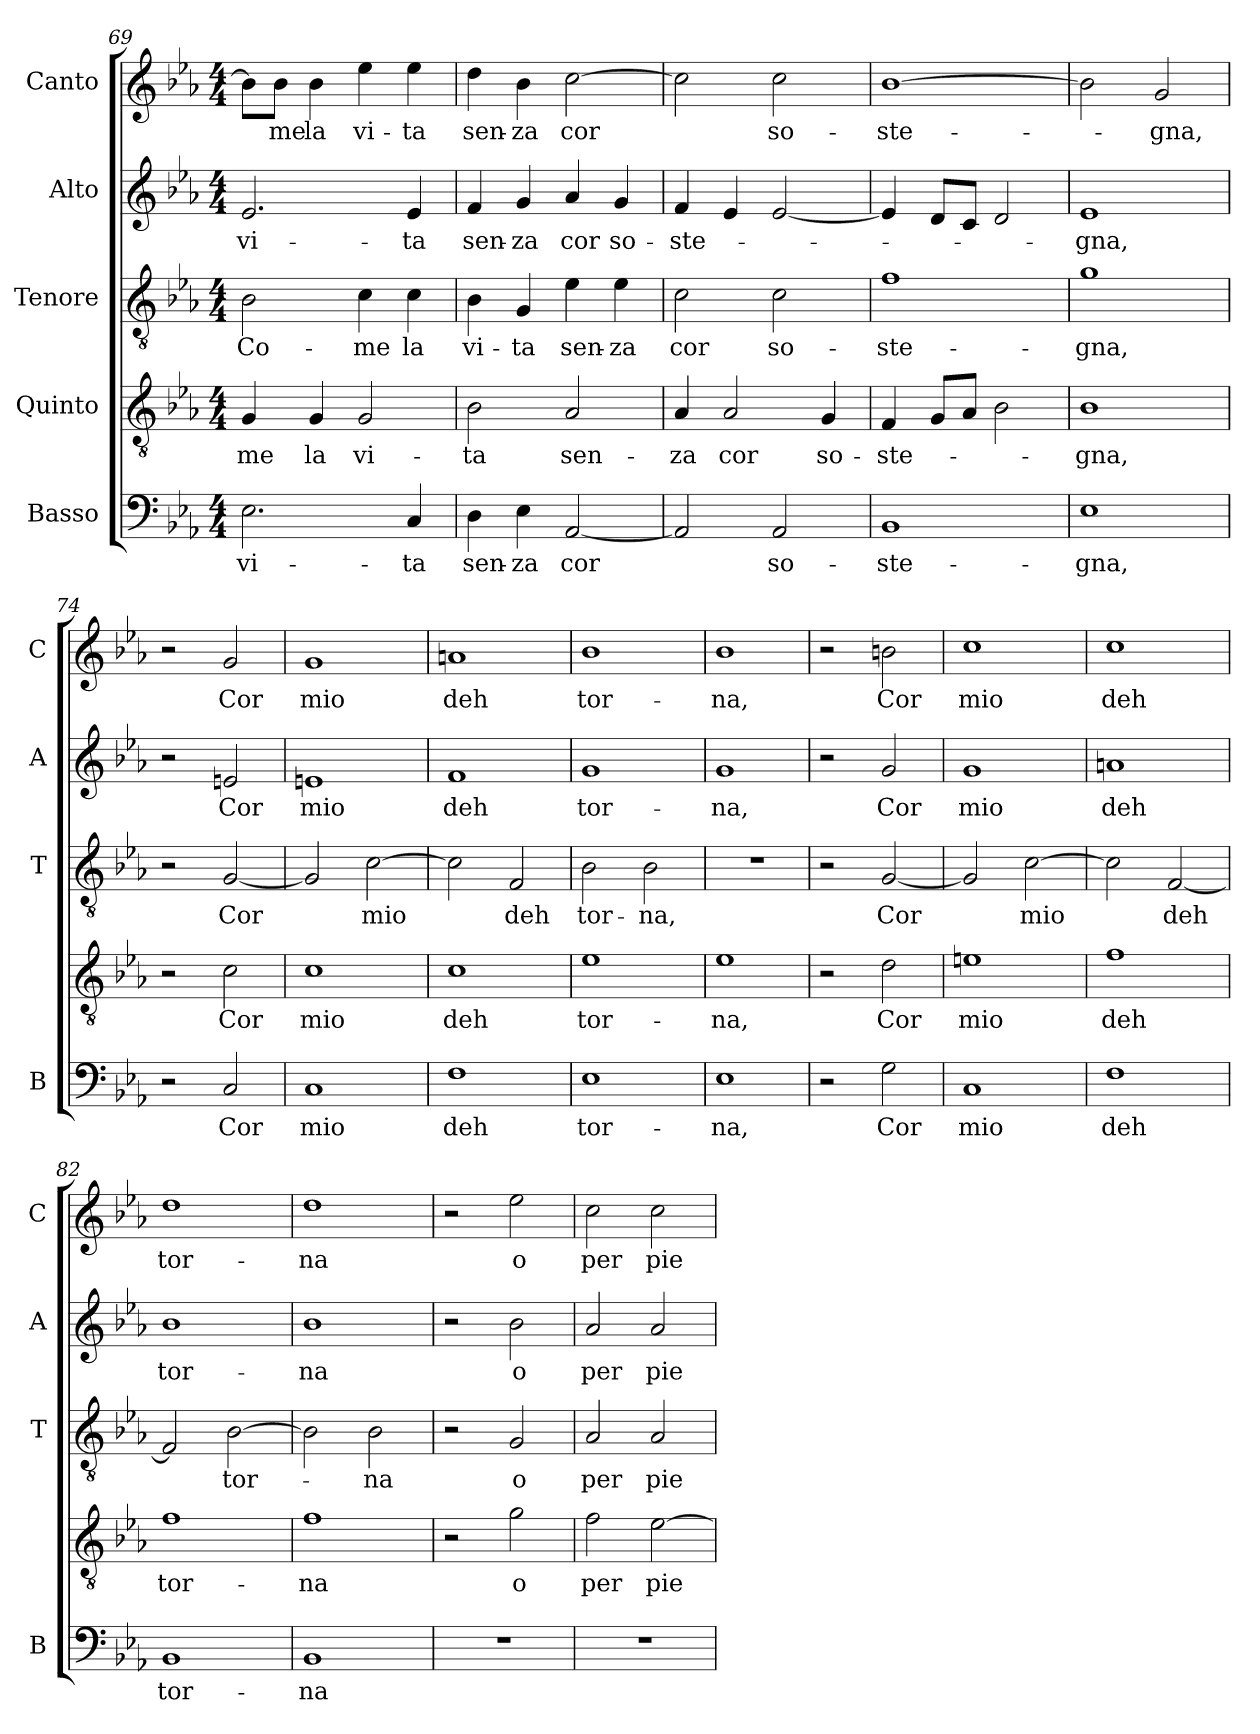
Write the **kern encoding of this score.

**kern	**text	**kern	**text	**kern	**text	**kern	**text	**kern	**text
*part5	*part5	*part4	*part4	*part3	*part3	*part2	*part2	*part1	*part1
*staff5	*staff5	*staff4	*staff4	*staff3	*staff3	*staff2	*staff2	*staff1	*staff1
*I"Basso	*	*I"Quinto	*	*I"Tenore	*	*I"Alto	*	*I"Canto	*
*I'B	*	*	*	*I'T	*	*I'A	*	*I'C	*
!!LO:LB:g=z
*clefF4	*	*clefGv2	*	*clefGv2	*	*clefG2	*	*clefG2	*
*k[b-e-a-]	*	*k[b-e-a-]	*	*k[b-e-a-]	*	*k[b-e-a-]	*	*k[b-e-a-]	*
*E-:	*	*E-:	*	*E-:	*	*E-:	*	*E-:	*
*M4/4	*	*M4/4	*	*M4/4	*	*M4/4	*	*M4/4	*
=69	=69	=69	=69	=69	=69	=69	=69	=69	=69
!	!LO:LY:b	!	!LO:LY:b	!	!LO:LY:b	!	!LO:LY:b	!	!
2.E-\	vi-	4G/	-me	2B-\	Co-	2.e-/	vi-	8b-\L]	.
!	!	!	!	!	!	!	!	!	!LO:LY:b
.	.	.	.	.	.	.	.	8b-\J	-me
!	!	!	!LO:LY:b	!	!	!	!	!	!LO:LY:b
.	.	4G/	la	.	.	.	.	4b-\	la
!	!	!	!LO:LY:b	!	!LO:LY:b	!	!	!	!LO:LY:b
.	.	2G/	vi-	4c\	-me	.	.	4ee-\	vi-
!	!LO:LY:b	!	!	!	!LO:LY:b	!	!LO:LY:b	!	!LO:LY:b
4C/	-ta	.	.	4c\	la	4e-/	-ta	4ee-\	-ta
=70	=70	=70	=70	=70	=70	=70	=70	=70	=70
!	!LO:LY:b	!	!LO:LY:b	!	!LO:LY:b	!	!LO:LY:b	!	!LO:LY:b
4D\	sen-	2B-\	-ta	4B-\	vi-	4f/	sen-	4dd\	sen-
!	!LO:LY:b	!	!	!	!LO:LY:b	!	!LO:LY:b	!	!LO:LY:b
4E-\	-za	.	.	4G/	-ta	4g/	-za	4b-\	-za
!	!LO:LY:b	!	!LO:LY:b	!	!LO:LY:b	!	!LO:LY:b	!	!LO:LY:b
[2AA-/	cor	2A-/	sen-	4e-\	sen-	4a-/	cor	[2cc\	cor
!	!	!	!	!	!LO:LY:b	!	!LO:LY:b	!	!
.	.	.	.	4e-\	-za	4g/	so-	.	.
=71	=71	=71	=71	=71	=71	=71	=71	=71	=71
!	!	!	!LO:LY:b	!	!LO:LY:b	!	!LO:LY:b	!	!
2AA-/]	.	4A-/	-za	2c\	cor	4f/	-ste-	2cc\]	.
!	!	!	!LO:LY:b	!	!	!	!	!	!
.	.	2A-/	cor	.	.	4e-/	.	.	.
!	!LO:LY:b	!	!	!	!LO:LY:b	!	!	!	!LO:LY:b
2AA-/	so-	.	.	2c\	so-	[2e-/	.	2cc\	so-
!	!	!	!LO:LY:b	!	!	!	!	!	!
.	.	4G/	so-	.	.	.	.	.	.
=72	=72	=72	=72	=72	=72	=72	=72	=72	=72
!	!LO:LY:b	!	!LO:LY:b	!	!LO:LY:b	!	!	!	!LO:LY:b
1BB-	-ste-	4F/	-ste-	1f	-ste-	4e-/]	.	[1b-	-ste-
.	.	8G/L	.	.	.	8d/L	.	.	.
.	.	8A-/J	.	.	.	8c/J	.	.	.
.	.	2B-\	.	.	.	2d/	.	.	.
=73	=73	=73	=73	=73	=73	=73	=73	=73	=73
!	!LO:LY:b	!	!LO:LY:b	!	!LO:LY:b	!	!LO:LY:b	!	!
1E-	-gna,	1B-	-gna,	1g	-gna,	1e-	-gna,	2b-\]	.
!	!	!	!	!	!	!	!	!	!LO:LY:b
.	.	.	.	.	.	.	.	2g/	-gna,
=74	=74	=74	=74	=74	=74	=74	=74	=74	=74
2r	.	2r	.	2r	.	2r	.	2r	.
!	!LO:LY:b	!	!LO:LY:b	!	!LO:LY:b	!	!LO:LY:b	!	!LO:LY:b
2C/	Cor	2c\	Cor	[2G/	Cor	2en/	Cor	2g/	Cor
=75	=75	=75	=75	=75	=75	=75	=75	=75	=75
!	!LO:LY:b	!	!LO:LY:b	!	!	!	!LO:LY:b	!	!LO:LY:b
1C	mio	1c	mio	2G/]	.	1en	mio	1g	mio
!	!	!	!	!	!LO:LY:b	!	!	!	!
.	.	.	.	[2c\	mio	.	.	.	.
=76	=76	=76	=76	=76	=76	=76	=76	=76	=76
!	!LO:LY:b	!	!LO:LY:b	!	!	!	!LO:LY:b	!	!LO:LY:b
1F	deh	1c	deh	2c\]	.	1f	deh	1an	deh
!	!	!	!	!	!LO:LY:b	!	!	!	!
.	.	.	.	2F/	deh	.	.	.	.
!!LO:LB:g=z
=77	=77	=77	=77	=77	=77	=77	=77	=77	=77
!	!LO:LY:b	!	!LO:LY:b	!	!LO:LY:b	!	!LO:LY:b	!	!LO:LY:b
1E-	tor-	1e-	tor-	2B-\	tor-	1g	tor-	1b-	tor-
!	!	!	!	!	!LO:LY:b	!	!	!	!
.	.	.	.	2B-\	-na,	.	.	.	.
=78	=78	=78	=78	=78	=78	=78	=78	=78	=78
!	!LO:LY:b	!	!LO:LY:b	!	!	!	!LO:LY:b	!	!LO:LY:b
1E-	-na,	1e-	-na,	1r	.	1g	-na,	1b-	-na,
=79	=79	=79	=79	=79	=79	=79	=79	=79	=79
2r	.	2r	.	2r	.	2r	.	2r	.
!	!LO:LY:b	!	!LO:LY:b	!	!LO:LY:b	!	!LO:LY:b	!	!LO:LY:b
2G\	Cor	2d\	Cor	[2G/	Cor	2g/	Cor	2bn\	Cor
=80	=80	=80	=80	=80	=80	=80	=80	=80	=80
!	!LO:LY:b	!	!LO:LY:b	!	!	!	!LO:LY:b	!	!LO:LY:b
1C	mio	1en	mio	2G/]	.	1g	mio	1cc	mio
!	!	!	!	!	!LO:LY:b	!	!	!	!
.	.	.	.	[2c\	mio	.	.	.	.
=81	=81	=81	=81	=81	=81	=81	=81	=81	=81
!	!LO:LY:b	!	!LO:LY:b	!	!	!	!LO:LY:b	!	!LO:LY:b
1F	deh	1f	deh	2c\]	.	1an	deh	1cc	deh
!	!	!	!	!	!LO:LY:b	!	!	!	!
.	.	.	.	[2F/	deh	.	.	.	.
=82	=82	=82	=82	=82	=82	=82	=82	=82	=82
!	!LO:LY:b	!	!LO:LY:b	!	!	!	!LO:LY:b	!	!LO:LY:b
1BB-	tor-	1f	tor-	2F/]	.	1b-	tor-	1dd	tor-
!	!	!	!	!	!LO:LY:b	!	!	!	!
.	.	.	.	[2B-\	tor-	.	.	.	.
=83	=83	=83	=83	=83	=83	=83	=83	=83	=83
!	!LO:LY:b	!	!LO:LY:b	!	!	!	!LO:LY:b	!	!LO:LY:b
1BB-	-na	1f	-na	2B-\]	.	1b-	-na	1dd	-na
!	!	!	!	!	!LO:LY:b	!	!	!	!
.	.	.	.	2B-\	-na	.	.	.	.
=84	=84	=84	=84	=84	=84	=84	=84	=84	=84
1r	.	2r	.	2r	.	2r	.	2r	.
!	!	!	!LO:LY:b	!	!LO:LY:b	!	!LO:LY:b	!	!LO:LY:b
.	.	2g\	o	2G/	o	2b-\	o	2ee-\	o
=85	=85	=85	=85	=85	=85	=85	=85	=85	=85
!	!	!	!LO:LY:b	!	!LO:LY:b	!	!LO:LY:b	!	!LO:LY:b
1r	.	2f\	per	2A-/	per	2a-/	per	2cc\	per
!	!	!	!LO:LY:b	!	!LO:LY:b	!	!LO:LY:b	!	!LO:LY:b
.	.	[2e-\	pie-	2A-/	pie-	2a-/	pie-	2cc\	pie-
=	=	=	=	=	=	=	=	=	=
*-	*-	*-	*-	*-	*-	*-	*-	*-	*-
